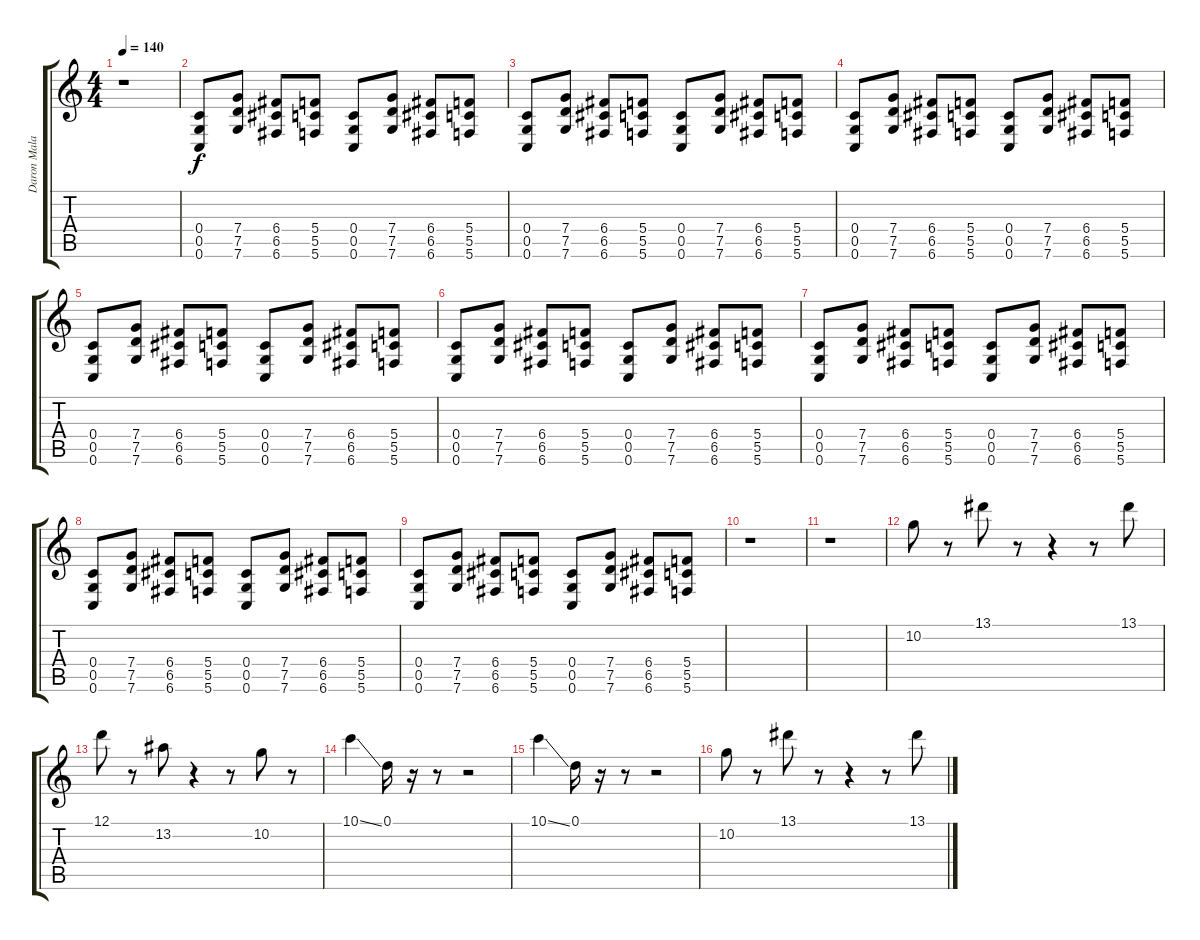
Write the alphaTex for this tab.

\track ("Daron Malakian" "Daron Mala") {instrument overdrivenguitar}
\staff {score tabs}
\tuning (D4 A3 F3 C3 G2 C2) {hide}
\ts (4 4)
\tempo 140
\clef g2
\ks c
r.1{dy f instrument overdrivenguitar} |
(0.4 0.5 0.6).8 (7.4 7.5 7.6).8 (6.4 6.5 6.6).8 (5.4 5.5 5.6).8 (0.4 0.5 0.6).8 (7.4 7.5 7.6).8 (6.4 6.5 6.6).8 (5.4 5.5 5.6).8 |
(0.4 0.5 0.6).8 (7.4 7.5 7.6).8 (6.4 6.5 6.6).8 (5.4 5.5 5.6).8 (0.4 0.5 0.6).8 (7.4 7.5 7.6).8 (6.4 6.5 6.6).8 (5.4 5.5 5.6).8 |
(0.4 0.5 0.6).8 (7.4 7.5 7.6).8 (6.4 6.5 6.6).8 (5.4 5.5 5.6).8 (0.4 0.5 0.6).8 (7.4 7.5 7.6).8 (6.4 6.5 6.6).8 (5.4 5.5 5.6).8 |
(0.4 0.5 0.6).8 (7.4 7.5 7.6).8 (6.4 6.5 6.6).8 (5.4 5.5 5.6).8 (0.4 0.5 0.6).8 (7.4 7.5 7.6).8 (6.4 6.5 6.6).8 (5.4 5.5 5.6).8 |
(0.4 0.5 0.6).8 (7.4 7.5 7.6).8 (6.4 6.5 6.6).8 (5.4 5.5 5.6).8 (0.4 0.5 0.6).8 (7.4 7.5 7.6).8 (6.4 6.5 6.6).8 (5.4 5.5 5.6).8 |
(0.4 0.5 0.6).8 (7.4 7.5 7.6).8 (6.4 6.5 6.6).8 (5.4 5.5 5.6).8 (0.4 0.5 0.6).8 (7.4 7.5 7.6).8 (6.4 6.5 6.6).8 (5.4 5.5 5.6).8 |
(0.4 0.5 0.6).8 (7.4 7.5 7.6).8 (6.4 6.5 6.6).8 (5.4 5.5 5.6).8 (0.4 0.5 0.6).8 (7.4 7.5 7.6).8 (6.4 6.5 6.6).8 (5.4 5.5 5.6).8 |
(0.4 0.5 0.6).8 (7.4 7.5 7.6).8 (6.4 6.5 6.6).8 (5.4 5.5 5.6).8 (0.4 0.5 0.6).8 (7.4 7.5 7.6).8 (6.4 6.5 6.6).8 (5.4 5.5 5.6).8 |
r.1 |
r.1 |
10.2.8 r.8 13.1.8 r.8 r.4 r.8 13.1.8 |
12.1.8 r.8 13.2.8 r.4 r.8 10.2.8 r.8 |
10.1{ss}.4 0.1.16 r.16 r.8 r.2 |
10.1{ss}.4 0.1.16 r.16 r.8 r.2 |
10.2.8 r.8 13.1.8 r.8 r.4 r.8 13.1.8
